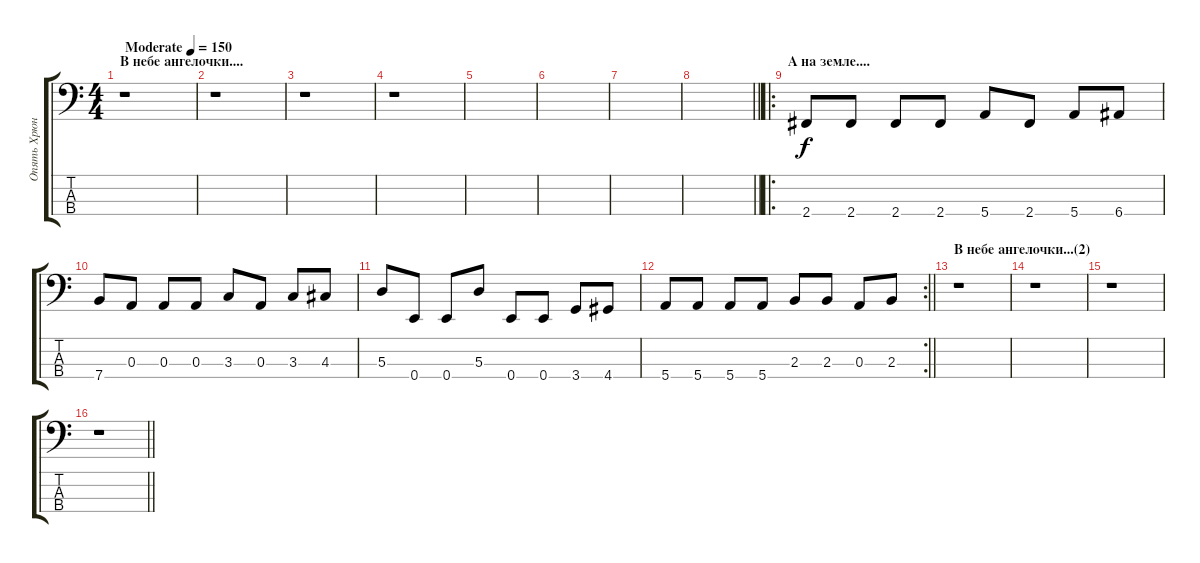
\track ("Опять Хрюндель" "Опять Хрюн") {instrument electricbassfinger}
\staff {score tabs}
\tuning (G2 D2 A1 E1) {hide}
\ts (4 4)
\section ("" "В небе ангелочки....")
\tempo (150 "Moderate")
\clef f4
\ks c
r.1{dy f instrument electricbassfinger} |
r.1 |
r.1 |
r.1 |
|
|
|
\barLineRight lightlight
|
\ro
\section ("" "А на земле....")
2.4.8{instrument lead8bassandlead} 2.4.8 2.4.8 2.4.8 5.4.8 2.4.8 5.4.8 6.4.8 |
7.4.8 0.3.8 0.3.8 0.3.8 3.3.8 0.3.8 3.3.8 4.3.8 |
5.3.8 0.4.8 0.4.8 5.3.8 0.4.8 0.4.8 3.4.8 4.4.8 |
\rc 2
\barLineRight lightlight
5.4.8 5.4.8 5.4.8 5.4.8 2.3.8 2.3.8 0.3.8 2.3.8 |
\section ("" "В небе ангелочки...(2)")
r.1 |
r.1 |
r.1 |
\barLineRight lightlight
r.1
